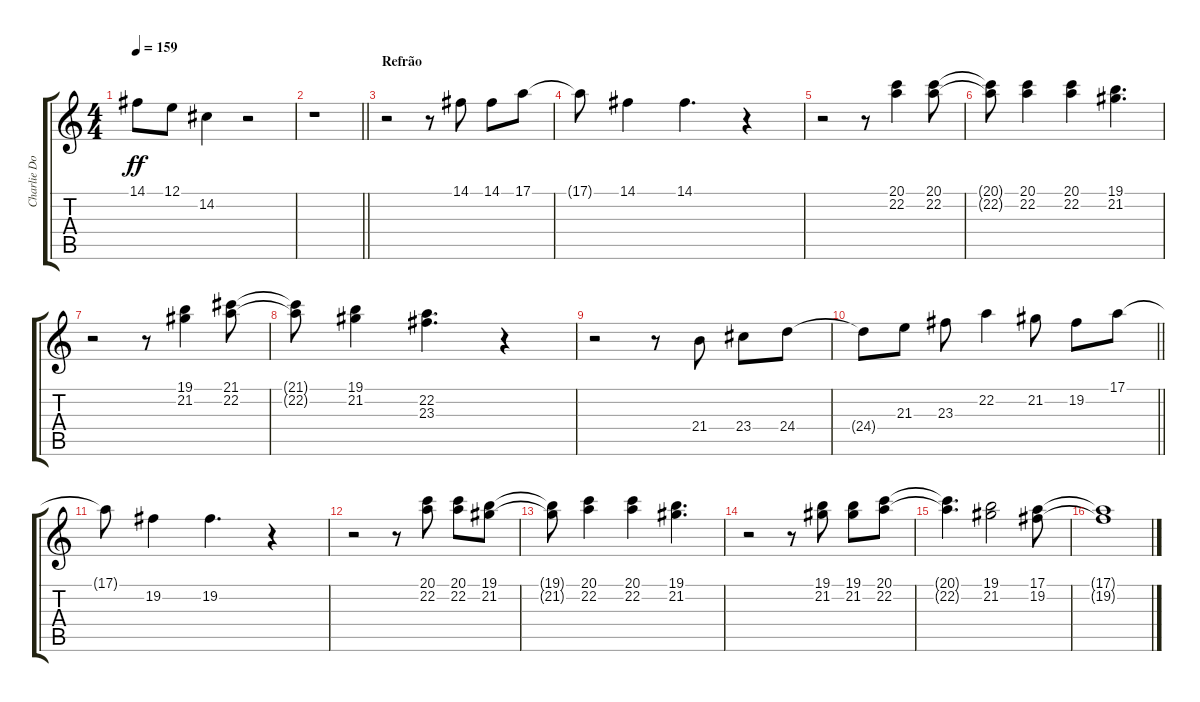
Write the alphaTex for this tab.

\track ("Charlie Dominici" "Charlie Do") {instrument altosax}
\staff {score tabs}
\tuning (E4 B3 G3 D3 A2 E2) {hide}
\ts (4 4)
\tempo 159
\clef g2
\ks c
14.1.8{dy ff} 12.1.8 14.2.4 r.2 |
\barLineRight lightlight
r.1 |
\section ("" "Refrão")
r.2 r.8 14.1.8 14.1.8 17.1.8 |
17.1{t}.8 14.1.4 14.1.4{d} r.4 |
r.2 r.8 (20.1 22.2).4 (20.1 22.2).8 |
(20.1{t} 22.2{t}).8 (20.1 22.2).4 (20.1 22.2).4 (19.1 21.2).4{d} |
r.2 r.8 (19.1 21.2).4 (21.1 22.2).8 |
(21.1{t} 22.2{t}).8 (19.1 21.2).4 (22.2 23.3).4{d} r.4 |
r.2 r.8 21.4.8 23.4.8 24.4.8 |
\barLineRight lightlight
24.4{t}.8 21.3.8 23.3.8 22.2.4 21.2.8 19.2.8 17.1.8 |
17.1{t}.8 19.2.4 19.2.4{d} r.4 |
r.2 r.8 (20.1 22.2).8 (20.1 22.2).8 (19.1 21.2).8 |
(19.1{t} 21.2{t}).8 (20.1 22.2).4 (20.1 22.2).4 (19.1 21.2).4{d} |
r.2 r.8 (19.1 21.2).8 (19.1 21.2).8 (20.1 22.2).8 |
(20.1{t} 22.2{t}).4{d} (19.1 21.2).2 (17.1 19.2).8 |
(17.1{t} 19.2{t}).1
